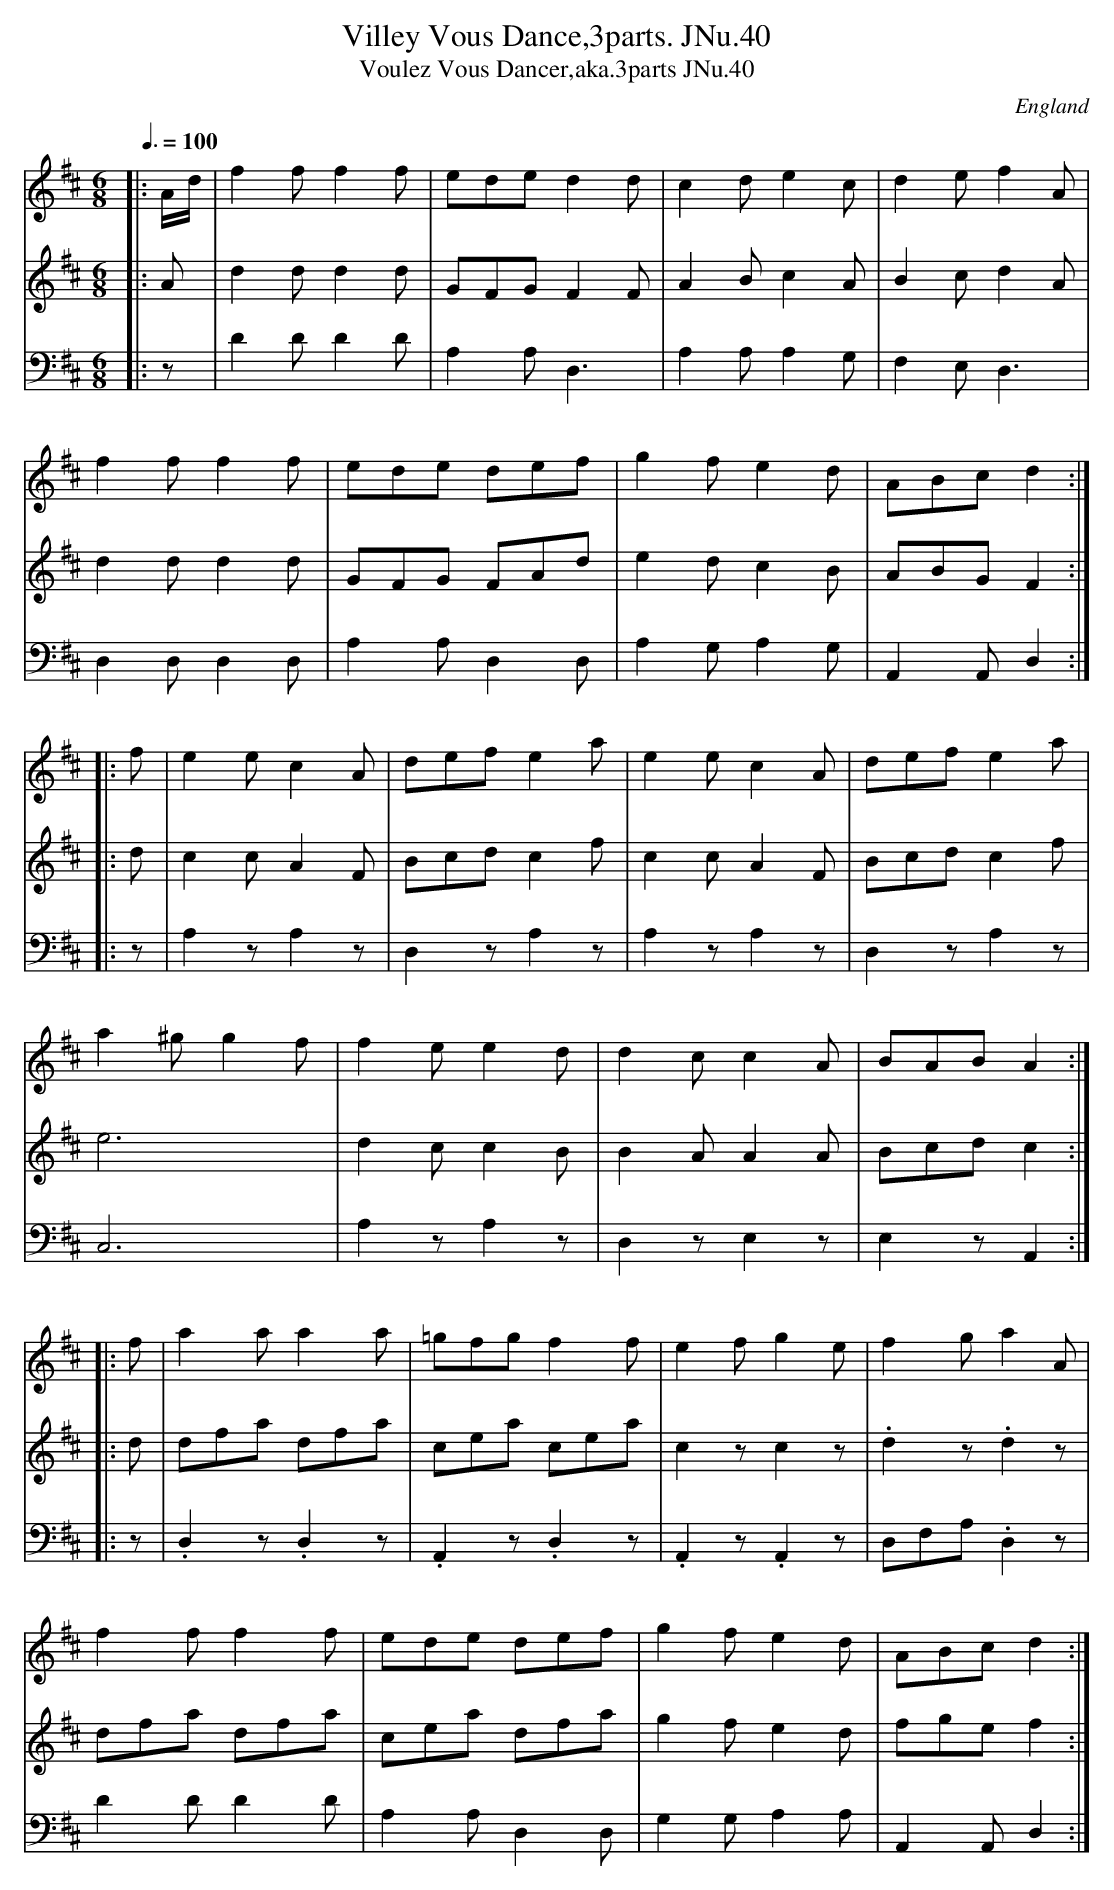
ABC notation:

X:1
T:Villey Vous Dance,3parts. JNu.40
T:Voulez Vous Dancer,aka.3parts JNu.40
L:1/8
M:6/8
O:England
Q:3/8=100
V:1
V:2
V:3 clef=bass
K:D
[V:1] |: A/d/ | f2f f2f | ede d2d | c2d e2c | d2e f2A |
[V:2] |: A | d2dd2d | GFGF2F | A2Bc2A | B2cd2A |
[V:3] |: z | D2DD2D | A,2A,D,3 | A,2A,A,2G, | F,2E,D,3 |
[V:1] f2f f2f | ede def | g2f e2d | ABc d2 :|
[V:2] d2dd2d | GFG FAd | e2dc2B | ABGF2 :|
[V:3] D,2D,D,2D, | A,2A,D,2D, | A,2G,A,2G, | A,,2A,,D,2 :|
[V:1] |: f | e2e c2A | def e2a | e2e c2A | def e2a |
[V:2] |: d | c2cA2F | Bcdc2f | c2cA2F | Bcdc2f |
[V:3] |: z | A,2zA,2z | D,2zA,2z | A,2zA,2z | D,2zA,2z |
[V:1] a2^g g2f | f2e e2d | d2c c2A | BAB A2 :|
[V:2] e6 | d2cc2B | B2AA2A | Bcdc2 :|
[V:3] C,6 | A,2zA,2z | D,2zE,2z | E,2zA,,2 :|
[V:1] |: f | a2a a2a | =gfg f2f | e2f g2e | f2g a2A |
[V:2] |: d | dfa dfa | cea cea | c2zc2z | .d2z.d2z |
[V:3] |: z | .D,2z.D,2z | .A,,2z.D,2z | .A,,2z.A,,2z | D,F,A,.D,2z |
[V:1] f2f f2f | ede def | g2f e2d | ABc d2 :|
[V:2] dfa dfa | cea dfa | g2fe2d | fgef2 :|
[V:3] D2DD2D | A,2A,D,2D, | G,2G,A,2A, | A,,2A,,D,2 :|
